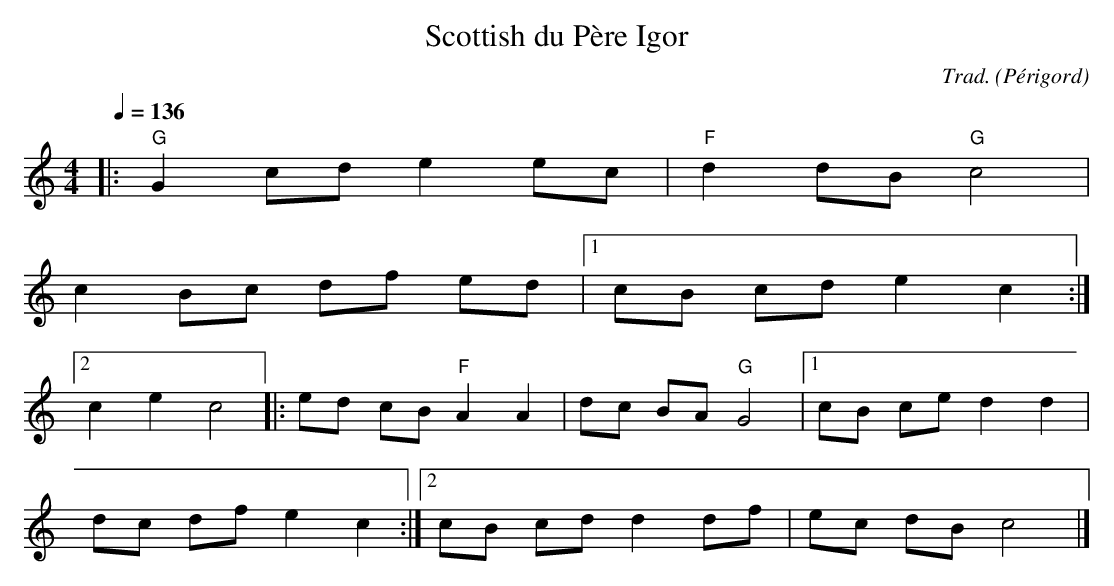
X:1
T:Scottish du Père Igor
C:Trad.
O:Périgord
M:4/4
L:1/16
Q:1/4=136
K:C
|: "G"G4 c2d2 e4 e2c2 | "F"d4 d2B2 "G"c8 |
c4 B2c2 d2f2 e2d2 |1 c2B2 c2d2 e4 c4 :|2
c4 e4 c8 |: e2d2 c2B2 "F"A4 A4 | d2c2 B2A2 "G"G8 |1 c2B2 c2e2 d4 d4 |
d2c2 d2f2 e4 c4 :|2 c2B2 c2d2 d4 d2f2 | e2c2 d2B2 c8 |]
